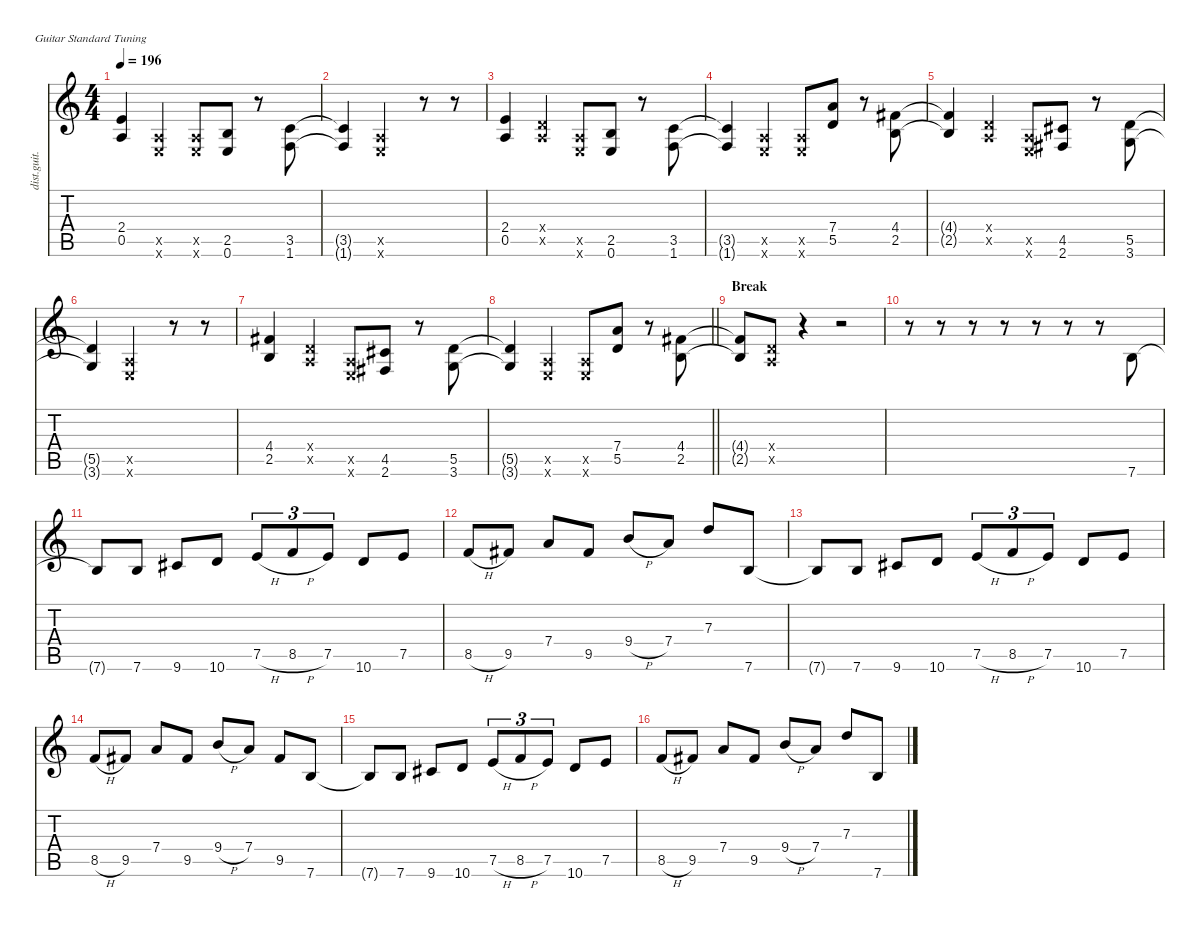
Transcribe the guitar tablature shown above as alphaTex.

\defaultSystemsLayout 4
\hideDynamics
\bracketExtendMode nobrackets
\track ("Mustaine" "dist.guit.") {instrument distortionguitar}
\staff {score tabs}
\tuning (E4 B3 G3 D3 A2 E2)
\ts (4 4)
\tempo 196
\clef g2
\ks c
(2.4{t} 0.5{t}).4{dy f beam Up} (0.5{x} 0.6{x}).4{beam Up} (0.5{x} 0.6{x}).8{beam Up} (2.5 0.6).8{beam Up} r.8{beam Down} (3.5 1.6).8{beam Up} |
(3.5{t} 1.6{t}).4{beam Up} (0.5{x} 0.6{x}).2{beam Up} r.8{beam Down} r.8{beam Down} |
(2.4 0.5).4{beam Up} (0.4{x} 0.5{x}).4{beam Up} (0.5{x} 0.6{x}).8{beam Up} (2.5 0.6).8{beam Up} r.8{beam Down} (3.5 1.6).8{beam Up} |
(3.5{t} 1.6{t}).4{beam Up} (0.5{x} 0.6{x}).4{beam Up} (0.5{x} 0.6{x}).8{beam Up} (7.4 5.5).8{beam Up} r.8{beam Down} (4.4{acc #} 2.5).8{beam Up} |
(4.4{t acc #} 2.5{t}).4{beam Up} (0.4{x} 0.5{x}).4{beam Up} (0.5{x} 0.6{x}).8{beam Up} (4.5{acc #} 2.6{acc #}).8{beam Up} r.8{beam Down} (5.5 3.6).8{beam Up} |
(5.5{t} 3.6{t}).4{beam Up} (0.5{x} 0.6{x}).2{beam Up} r.8{beam Down} r.8{beam Down} |
(4.4{acc #} 2.5).4{beam Up} (0.4{x} 0.5{x}).4{beam Up} (0.5{x} 0.6{x}).8{beam Up} (4.5{acc #} 2.6{acc #}).8{beam Up} r.8{beam Down} (5.5 3.6).8{beam Up} |
\barLineRight lightlight
(5.5{t} 3.6{t}).4{beam Up} (0.5{x} 0.6{x}).4{beam Up} (0.5{x} 0.6{x}).8{beam Up} (7.4 5.5).8{beam Up} r.8{beam Down} (4.4{acc #} 2.5).8{beam Up} |
\section ("" "Break")
(4.4{t acc #} 2.5{t}).8{beam Up} (0.4{x} 0.5{x}).8{beam Up} r.4{beam Down} r.2{beam Down} |
r.8{beam Down} r.8{beam Down} r.8{beam Down} r.8{beam Down} r.8{beam Down} r.8{beam Down} r.8{beam Down} 7.6.8{beam Up} |
7.6{t}.8{beam Up} 7.6.8{beam Up} 9.6{acc #}.8{beam Up} 10.6.8{beam Up} 7.5{h}.8{tu (3 2) beam Up} 8.5{h}.8{tu (3 2) beam Up} 7.5.8{tu (3 2) beam Up} 10.6.8{beam Up} 7.5.8{beam Up} |
8.5{h}.8{beam Up} 9.5{acc #}.8{beam Up} 7.4.8{beam Up} 9.5{acc #}.8{beam Up} 9.4{h}.8{beam Up} 7.4.8{beam Up} 7.3.8{beam Up} 7.6.8{beam Up} |
7.6{t}.8{beam Up} 7.6.8{beam Up} 9.6{acc #}.8{beam Up} 10.6.8{beam Up} 7.5{h}.8{tu (3 2) beam Up} 8.5{h}.8{tu (3 2) beam Up} 7.5.8{tu (3 2) beam Up} 10.6.8{beam Up} 7.5.8{beam Up} |
8.5{h}.8{beam Up} 9.5{acc #}.8{beam Up} 7.4.8{beam Up} 9.5{acc #}.8{beam Up} 9.4{h}.8{beam Up} 7.4.8{beam Up} 9.5{acc #}.8{beam Up} 7.6.8{beam Up} |
7.6{t}.8{beam Up} 7.6.8{beam Up} 9.6{acc #}.8{beam Up} 10.6.8{beam Up} 7.5{h}.8{tu (3 2) beam Up} 8.5{h}.8{tu (3 2) beam Up} 7.5.8{tu (3 2) beam Up} 10.6.8{beam Up} 7.5.8{beam Up} |
8.5{h}.8{beam Up} 9.5{acc #}.8{beam Up} 7.4.8{beam Up} 9.5{acc #}.8{beam Up} 9.4{h}.8{beam Up} 7.4.8{beam Up} 7.3.8{beam Up} 7.6.8{beam Up}
